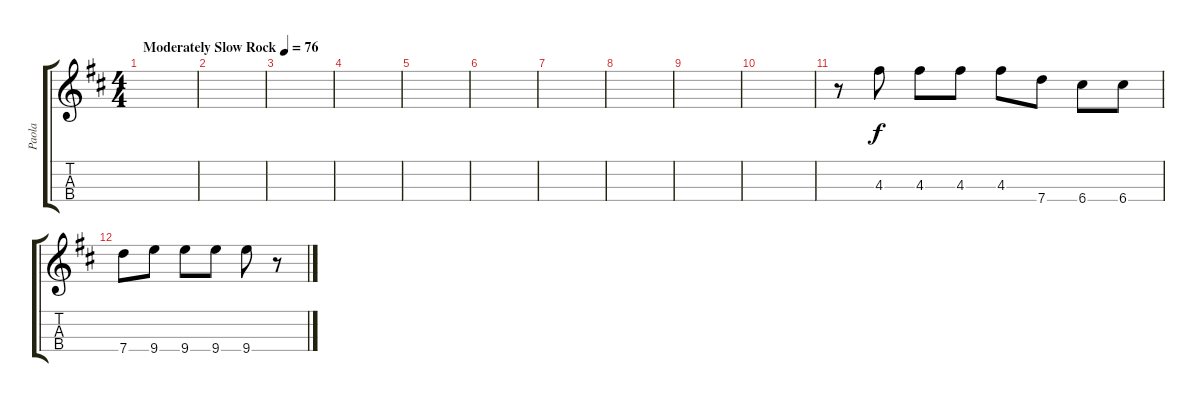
\track ("Paola" "Paola") {instrument electricguitarclean}
\staff {score tabs}
\tuning (E5 A4 D4 G3) {hide}
\ts (4 4)
\tempo (76 "Moderately Slow Rock")
\clef g2
\ks d
|
|
|
|
|
|
|
|
|
|
r.8 4.3.8 4.3.8 4.3.8 4.3.8 7.4.8 6.4.8 6.4.8 |
7.4.8 9.4.8 9.4.8 9.4.8 9.4.8 r.8
